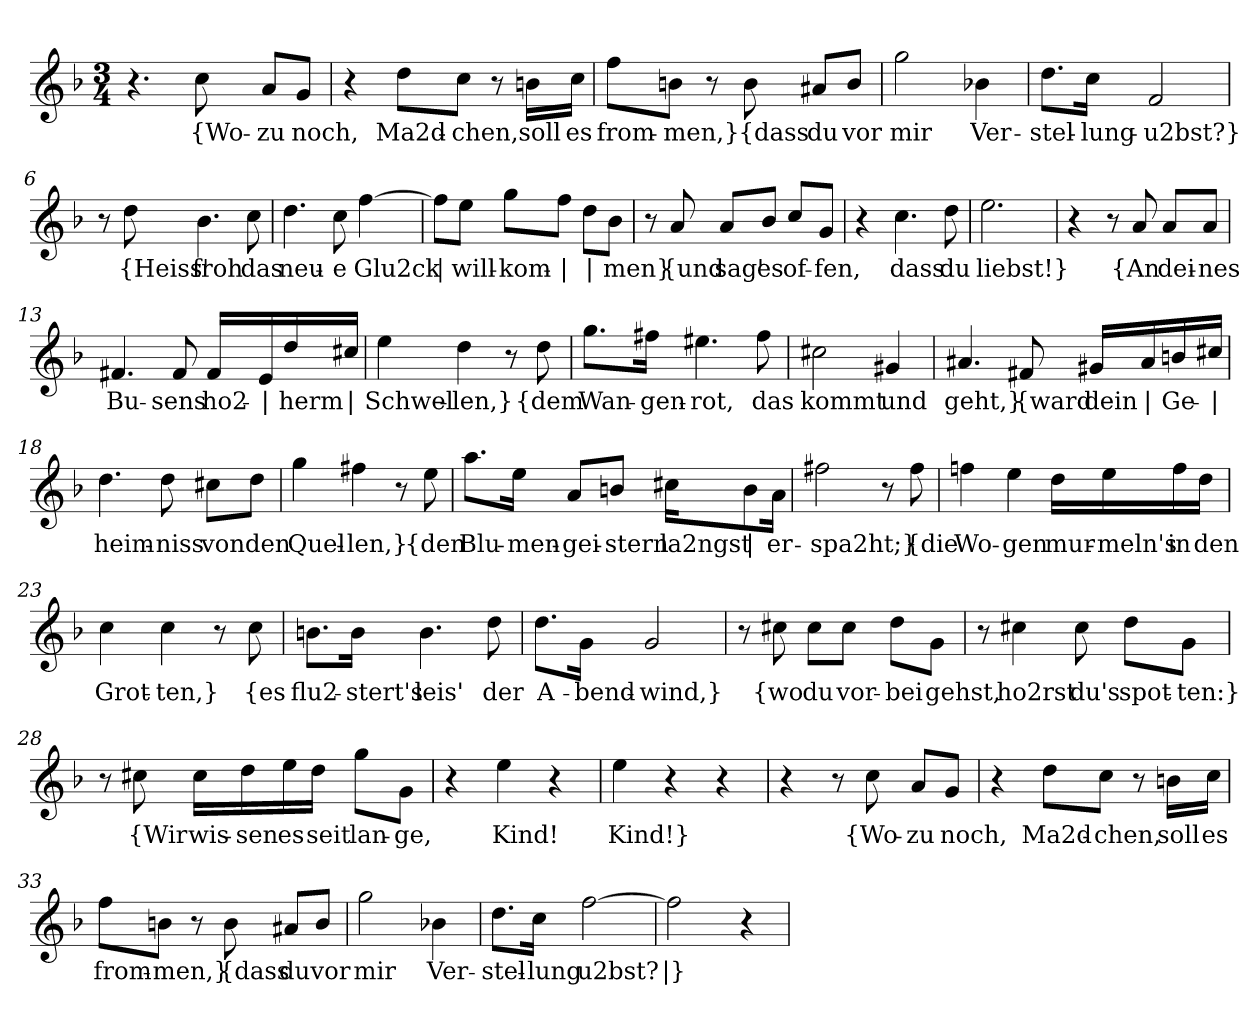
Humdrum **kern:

**kern	**text
*part1	*part1
*staff1	*staff1
*clefG2	*
*k[b-]	*
*M3/4	*
=1	=1
4.r	.
!	!LO:LY:b
8cc\	{Wo-
!	!LO:LY:b
8a/L	-zu
!	!LO:LY:b
8g/J	noch,
=2	=2
4r	.
!	!LO:LY:b
8dd\L	Ma2d-
!	!LO:LY:b
8cc\J	-chen,
8r	.
!	!LO:LY:b
16bn\LL	soll
!	!LO:LY:b
16cc\JJ	es
=3	=3
!	!LO:LY:b
8ff\L	from-
!	!LO:LY:b
8bn\J	-men,}
8r	.
!	!LO:LY:b
8b\	{dass
!	!LO:LY:b
8a#X/L	du
!	!LO:LY:b
8b/J	vor
=4	=4
!	!LO:LY:b
2gg\	mir
!	!LO:LY:b
4b-X\	Ver-
=5	=5
!	!LO:LY:b
8.dd\L	-stel-
!	!LO:LY:b
16cc\Jk	-lung-
!	!LO:LY:b
2f/	-u2bst?}
!!LO:LB:g=z
=6	=6
8r	.
!	!LO:LY:b
8dd\	{Heiss'
!	!LO:LY:b
4.b-\	froh
!	!LO:LY:b
8cc\	das
=7	=7
!	!LO:LY:b
4.dd\	neu-
!	!LO:LY:b
8cc\	-e
!	!LO:LY:b
[4ff\	Glu2ck
=8	=8
!	!LO:LY:b
8ff\L]	|
!	!LO:LY:b
8ee\J	will-
!	!LO:LY:b
8gg\L	-kom-
!	!LO:LY:b
8ff\J	|
!	!LO:LY:b
8dd\L	|
!	!LO:LY:b
8b-\J	-men}
=9	=9
8r	.
!	!LO:LY:b
8a/	{und
!	!LO:LY:b
8a/L	sag'
!	!LO:LY:b
8b-/J	es
!	!LO:LY:b
8cc/L	of-
!	!LO:LY:b
8g/J	-fen,
=10	=10
4r	.
!	!LO:LY:b
4.cc\	dass
!	!LO:LY:b
8dd\	du
=11	=11
!	!LO:LY:b
2.ee\	liebst!}
!!LO:LB:g=z
=12	=12
4r	.
8r	.
!	!LO:LY:b
8a/	{An
!	!LO:LY:b
8a/L	dei-
!	!LO:LY:b
8a/J	-nes
=13	=13
!	!LO:LY:b
4.f#X/	Bu-
!	!LO:LY:b
8f#/	-sens
!	!LO:LY:b
16f#/LL	ho2-
!	!LO:LY:b
16e/	|
!	!LO:LY:b
16dd/	-herm
!	!LO:LY:b
16cc#X/JJ	|
=14	=14
!	!LO:LY:b
4ee\	Schwel-
!	!LO:LY:b
4dd\	-len,}
8r	.
!	!LO:LY:b
8dd\	{dem
=15	=15
!	!LO:LY:b
8.gg\L	Wan-
!	!LO:LY:b
16ff#X\Jk	-gen-
!	!LO:LY:b
4.ee#X\	-rot,
!	!LO:LY:b
8ff#\	das
=16	=16
!	!LO:LY:b
2cc#X\	kommt
!	!LO:LY:b
4g#X/	und
!!LO:LB:g=z
=17	=17
!	!LO:LY:b
4.a#X/	geht,}
!	!LO:LY:b
8f#X/	{ward
!	!LO:LY:b
16g#X/LL	dein
!	!LO:LY:b
16a#/	|
!	!LO:LY:b
16bn/	Ge-
!	!LO:LY:b
16cc#X/JJ	|
=18	=18
!	!LO:LY:b
4.dd\	-heim-
!	!LO:LY:b
8dd\	-niss
!	!LO:LY:b
8cc#X\L	von
!	!LO:LY:b
8dd\J	den
=19	=19
!	!LO:LY:b
4gg\	Quel-
!	!LO:LY:b
4ff#X\	-len,}
8r	.
!	!LO:LY:b
8ee\	{den
=20	=20
!	!LO:LY:b
8.aa\L	Blu-
!	!LO:LY:b
16ee\Jk	-men-
!	!LO:LY:b
8a/L	-gei-
!	!LO:LY:b
8bn/J	-stern
!	!LO:LY:b
16cc#X\KL	la2ngst
!	!LO:LY:b
8b\	|
!	!LO:LY:b
16a\Jk	er-
!!LO:LB:g=z
=21	=21
!	!LO:LY:b
2ff#X\	-spa2ht;}
8r	.
!	!LO:LY:b
8ff#\	{die
=22	=22
!	!LO:LY:b
4ffn\	Wo-
!	!LO:LY:b
4ee\	-gen
!	!LO:LY:b
16dd\LL	mur-
!	!LO:LY:b
16ee\	-meln's
!	!LO:LY:b
16ff\	in
!	!LO:LY:b
16dd\JJ	den
=23	=23
!	!LO:LY:b
4cc\	Grot-
!	!LO:LY:b
4cc\	-ten,}
8r	.
!	!LO:LY:b
8cc\	{es
=24	=24
!	!LO:LY:b
8.bn\L	flu2-
!	!LO:LY:b
16b\Jk	-stert's
!	!LO:LY:b
4.b\	leis'
!	!LO:LY:b
8dd\	der
=25	=25
!	!LO:LY:b
8.dd\L	A-
!	!LO:LY:b
16g\Jk	-bend-
!	!LO:LY:b
2g/	-wind,}
!!LO:LB:g=z
=26	=26
8r	.
!	!LO:LY:b
8cc#X\	{wo
!	!LO:LY:b
8cc#\L	du
!	!LO:LY:b
8cc#\J	vor-
!	!LO:LY:b
8dd\L	-bei
!	!LO:LY:b
8g\J	gehst,
=27	=27
8r	.
!	!LO:LY:b
4cc#X\	ho2rst
!	!LO:LY:b
8cc#\	du's
!	!LO:LY:b
8dd\L	spot-
!	!LO:LY:b
8g\J	-ten:}
=28	=28
8r	.
!	!LO:LY:b
8cc#X\	{Wir
!	!LO:LY:b
16cc#\LL	wis-
!	!LO:LY:b
16dd\	-sen
!	!LO:LY:b
16ee\	es
!	!LO:LY:b
16dd\JJ	seit
!	!LO:LY:b
8gg\L	lan-
!	!LO:LY:b
8g\J	-ge,
=29	=29
4r	.
!	!LO:LY:b
4ee\	Kind!
4r	.
=30	=30
!	!LO:LY:b
4ee\	Kind!}
4r	.
4r	.
!!LO:LB:g=z
=31	=31
4r	.
8r	.
!	!LO:LY:b
8cc\	{Wo-
!	!LO:LY:b
8a/L	-zu
!	!LO:LY:b
8g/J	noch,
=32	=32
4r	.
!	!LO:LY:b
8dd\L	Ma2d-
!	!LO:LY:b
8cc\J	-chen,
8r	.
!	!LO:LY:b
16bn\LL	soll
!	!LO:LY:b
16cc\JJ	es
=33	=33
!	!LO:LY:b
8ff\L	from-
!	!LO:LY:b
8bn\J	-men,}
8r	.
!	!LO:LY:b
8b\	{dass
!	!LO:LY:b
8a#X/L	du
!	!LO:LY:b
8b/J	vor
=34	=34
!	!LO:LY:b
2gg\	mir
!	!LO:LY:b
4b-X\	Ver-
=35	=35
!	!LO:LY:b
8.dd\L	-stel-
!	!LO:LY:b
16cc\Jk	-lung
!	!LO:LY:b
[2ff\	u2bst?
=36	=36
!	!LO:LY:b
2ff\]	|}
4r	.
=	=
*-	*-
